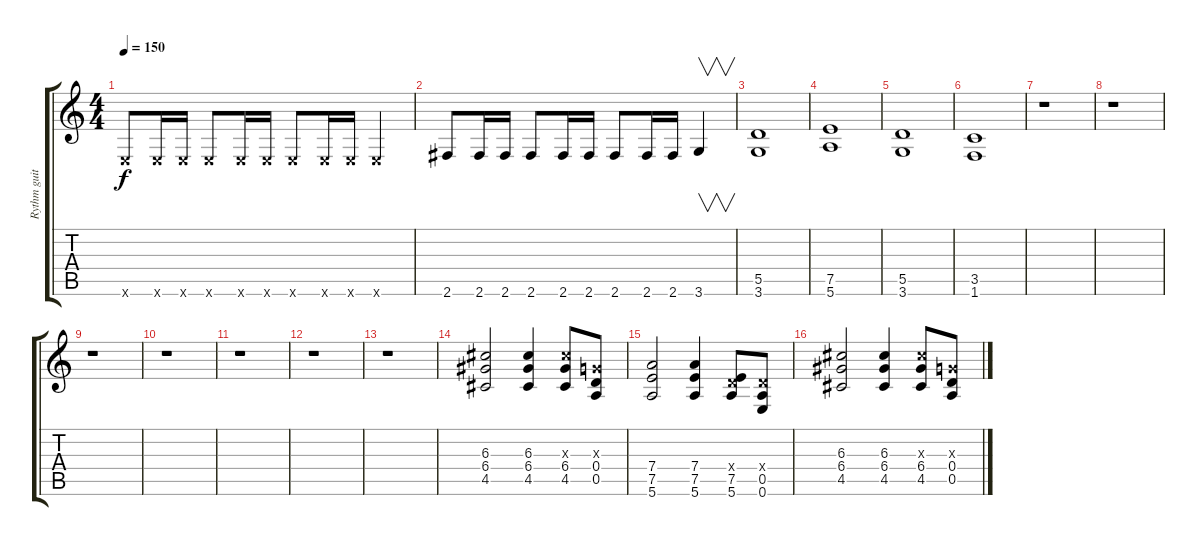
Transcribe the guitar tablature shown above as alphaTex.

\track ("Rythm guitar" "Rythm guit") {instrument distortionguitar}
\staff {score tabs}
\tuning (E4 B3 G3 D3 A2 E2) {hide}
\ts (4 4)
\tempo 150
\clef g2
\ks c
0.6{x}.8{dy f} 0.6{x}.16 0.6{x}.16 0.6{x}.8 0.6{x}.16 0.6{x}.16 0.6{x}.8 0.6{x}.16 0.6{x}.16 0.6{x}.4 |
2.6.8 2.6.16 2.6.16 2.6.8 2.6.16 2.6.16 2.6.8 2.6.16 2.6.16 3.6.4{v} |
(5.5 3.6).1 |
(7.5 5.6).1 |
(5.5 3.6).1 |
(3.5 1.6).1 |
r.1 |
r.1 |
r.1 |
r.1 |
r.1 |
r.1 |
r.1 |
(6.3 6.4 4.5).2 (6.3 6.4 4.5).4 (6.3{x} 6.4 4.5).8 (0.3{x} 0.4 0.5).8 |
(7.4 7.5 5.6).2 (7.4 7.5 5.6).4 (0.4{x} 7.5 5.6).8 (0.4{x} 0.5 0.6).8 |
(6.3 6.4 4.5).2 (6.3 6.4 4.5).4 (6.3{x} 6.4 4.5).8 (0.3{x} 0.4 0.5).8
